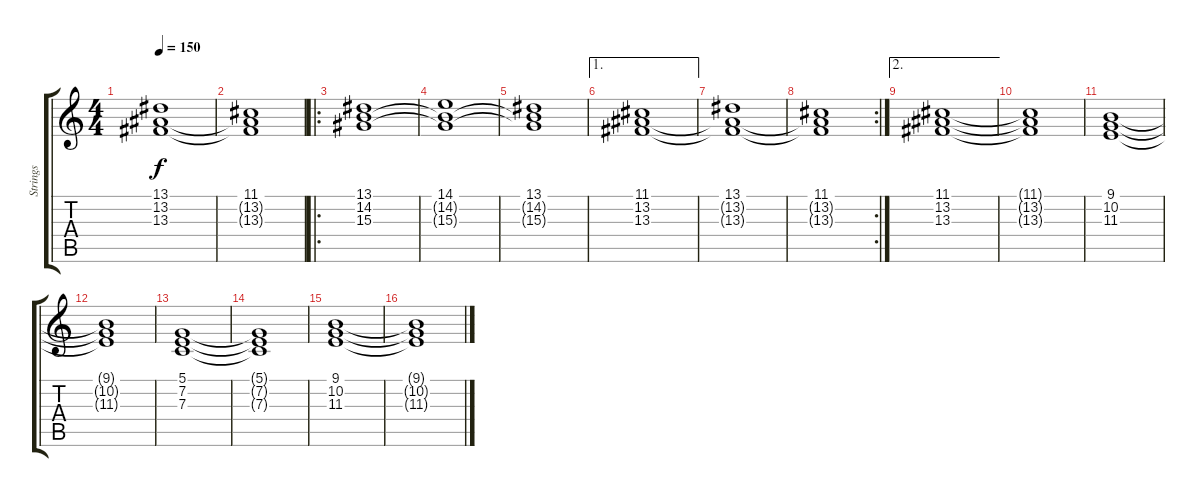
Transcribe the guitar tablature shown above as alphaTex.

\track ("Strings" "Strings") {instrument stringensemble1}
\staff {score tabs}
\tuning (D4 A3 F3 C3 G2 D2) {hide}
\ts (4 4)
\tempo 150
\clef g2
\ks c
(13.1 13.2{t} 13.3{t}).1{dy f} |
(11.1 13.2{t} 13.3{t}).1 |
\ro
(13.1 14.2 15.3).1 |
(14.1 14.2{t} 15.3{t}).1 |
(13.1 14.2{t} 15.3{t}).1 |
\ae 1
(11.1 13.2 13.3).1 |
(13.1 13.2{t} 13.3{t}).1 |
\rc 2
(11.1 13.2{t} 13.3{t}).1 |
\ae 2
(11.1 13.2 13.3).1 |
(11.1{t} 13.2{t} 13.3{t}).1 |
(9.1 10.2 11.3).1 |
(9.1{t} 10.2{t} 11.3{t}).1 |
(5.1 7.2 7.3).1 |
(5.1{t} 7.2{t} 7.3{t}).1 |
(9.1 10.2 11.3).1 |
(9.1{t} 10.2{t} 11.3{t}).1
